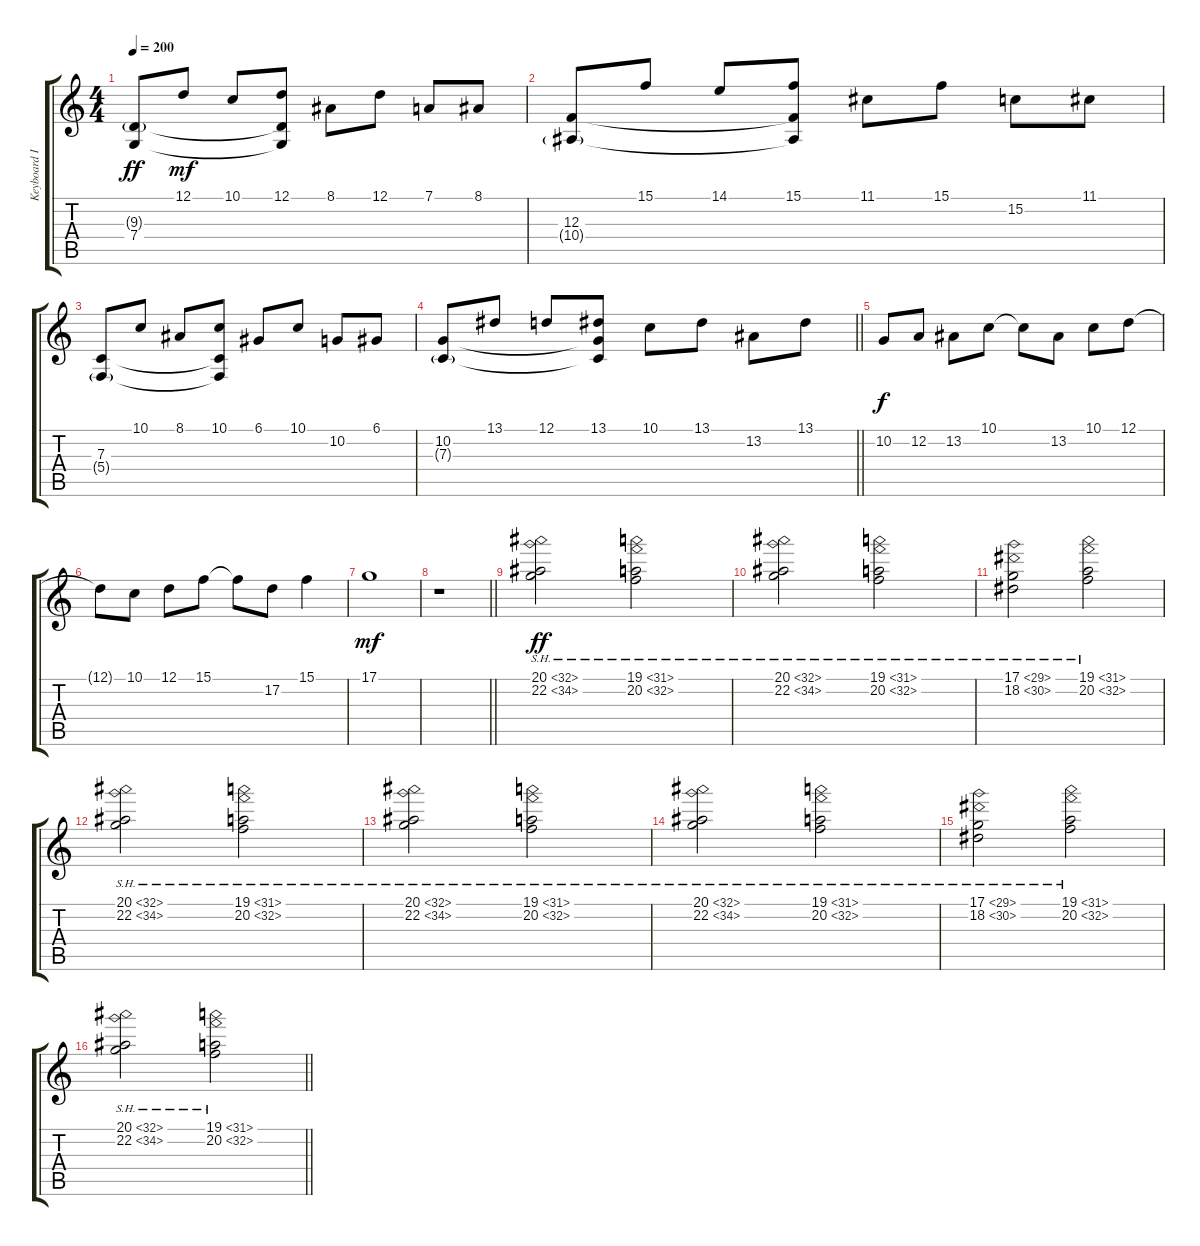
\track ("Keyboard I" "Keyboard I") {instrument pad1newage}
\staff {score tabs}
\tuning (D4 A3 F3 C3 G2 D2) {hide}
\ts (4 4)
\tempo 200
\clef g2
\ks c
(9.3{g} 7.4).8{dy ff} 12.1.8{dy mf} 10.1.8 (12.1 9.3{t} 7.4{t}).8 8.1.8 12.1.8 7.1.8 8.1.8 |
(12.3 10.4{g}).8 15.1.8 14.1.8 (15.1 12.3{t} 10.4{t}).8 11.1.8 15.1.8 15.2.8 11.1.8 |
(7.3 5.4{g}).8 10.1.8 8.1.8 (10.1 7.3{t} 5.4{t}).8 6.1.8 10.1.8 10.2.8 6.1.8 |
\barLineRight lightlight
(10.2 7.3{g}).8 13.1.8 12.1.8 (13.1 10.2{t} 7.3{t}).8 10.1.8 13.1.8 13.2.8 13.1.8 |
10.2.8{dy f} 12.2.8 13.2.8 10.1.8 10.1{t}.8 13.2.8 10.1.8 12.1.8 |
12.1{t}.8 10.1.8 12.1.8 15.1.8 15.1{t}.8 17.2.8 15.1.4 |
17.1.1{dy mf} |
\barLineRight lightlight
r.1 |
(20.1{sh 12} 22.2{sh 12}).2{dy ff volume 10} (19.1{sh 12} 20.2{sh 12}).2 |
(20.1{sh 12} 22.2{sh 12}).2{volume 10} (19.1{sh 12} 20.2{sh 12}).2 |
(17.1{sh 12} 18.2{sh 12}).2 (19.1{sh 12} 20.2{sh 12}).2 |
(20.1{sh 12} 22.2{sh 12}).2{volume 10} (19.1{sh 12} 20.2{sh 12}).2 |
(20.1{sh 12} 22.2{sh 12}).2{volume 10} (19.1{sh 12} 20.2{sh 12}).2 |
(20.1{sh 12} 22.2{sh 12}).2{volume 10} (19.1{sh 12} 20.2{sh 12}).2 |
(17.1{sh 12} 18.2{sh 12}).2 (19.1{sh 12} 20.2{sh 12}).2 |
\barLineRight lightlight
(20.1{sh 12} 22.2{sh 12}).2{volume 10} (19.1{sh 12} 20.2{sh 12}).2
